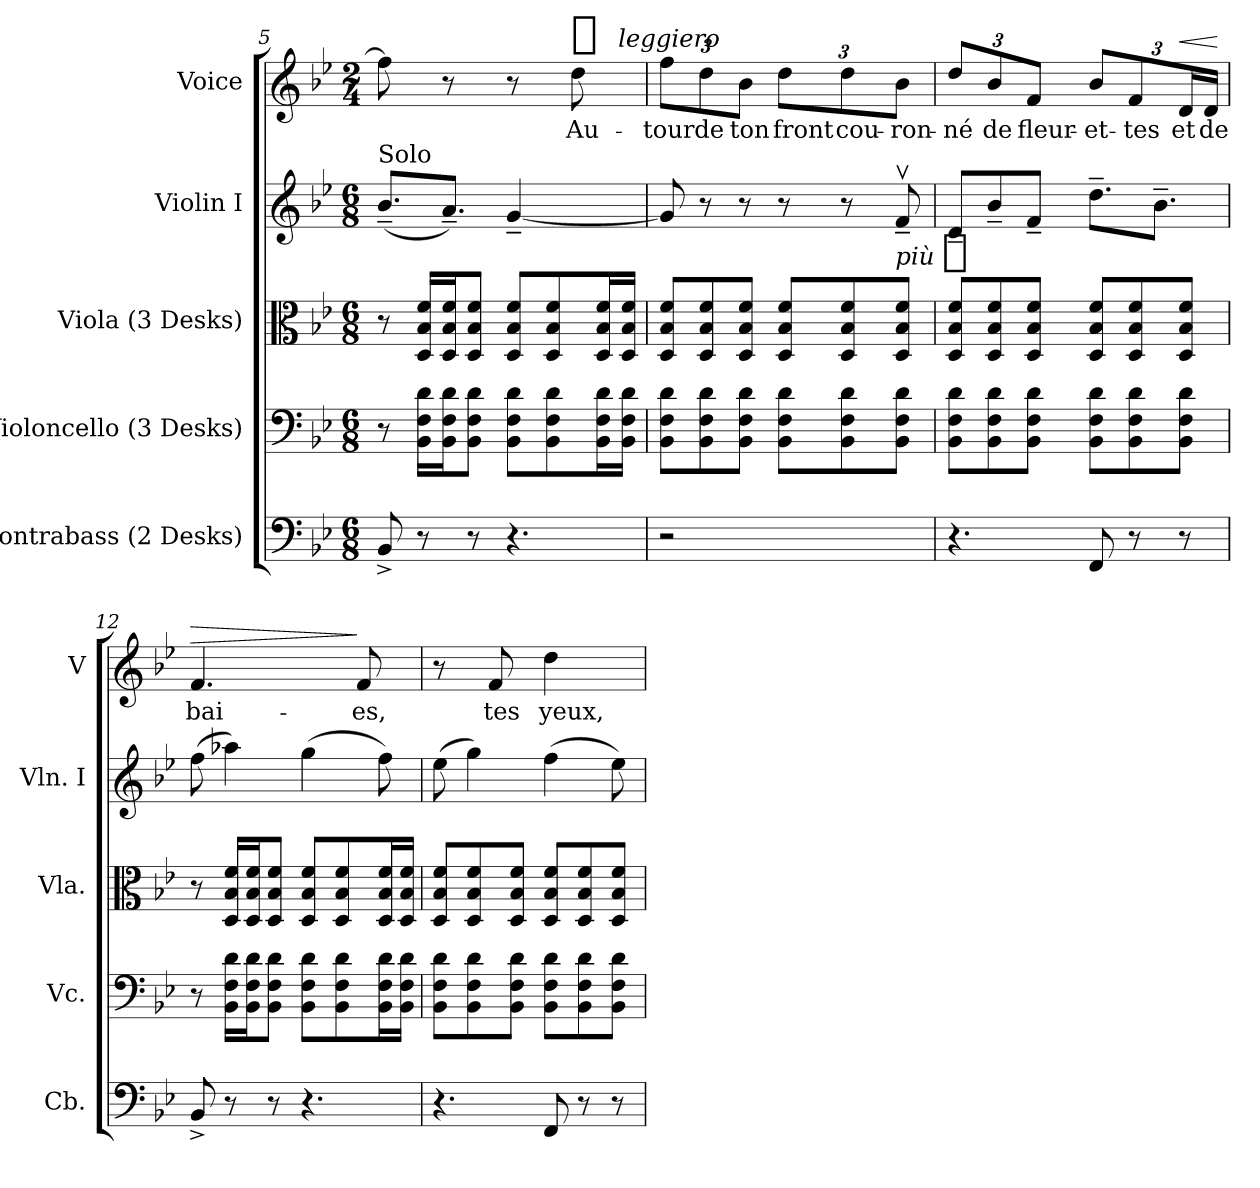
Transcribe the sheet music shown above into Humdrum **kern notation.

**kern	**kern	**kern	**kern	**dynam	**kern	**text	**dynam
*part5	*part4	*part3	*part2	*part2	*part1	*part1	*part1
*staff5	*staff4	*staff3	*staff2	*staff2	*staff1	*staff1	*staff1
*I"Contrabass (2 Desks)	*I"Violoncello (3 Desks)	*I"Viola (3 Desks)	*I"Violin I	*	*I"Voice	*	*
*I'Cb.	*I'Vc.	*I'Vla.	*I'Vln. I	*	*I'V	*	*
*clefF4	*clefF4	*clefC3	*clefG2	*	*clefG2	*	*
*ITrd7c12	*	*	*	*	*	*	*
*k[b-e-]	*k[b-e-]	*k[b-e-]	*k[b-e-]	*	*k[b-e-]	*	*
*B-:	*B-:	*B-:	*B-:	*	*B-:	*	*
*M6/8	*M6/8	*M6/8	*M6/8	*	*M2/4	*	*
*Xtuplet	*Xtuplet	*Xtuplet	*Xtuplet	*	*	*	*
=5	=5	=5	=5	=5	=5	=5	=5
!	!	!	!LO:TX:a:t=Solo	!	!	!	!
12BBB-^	12r	12r	(12.b-~L	.	8ff]	.	.
12r	24BB- 24F 24dLL	24D 24B- 24fLL	.	.	.	.	.
.	24BB- 24F 24dJ	24D 24B- 24fJ	12.a~J)	.	8r	.	.
12r	12BB- 12F 12dJ	12D 12B- 12fJ	.	.	.	.	.
!LO:N:vis=4.	!	!	!	!	!	!	!
4r	12BB- 12F 12dL	12D 12B- 12fL	[4g~	.	8r	.	.
.	12BB- 12F 12d	12D 12B- 12f	.	.	.	.	.
!	!	!	!	!	!	!	!LO:DY:a:t=%s leggiero
.	.	.	.	.	8dd	Au-	p
.	24BB- 24F 24dL	24D 24B- 24fL	.	.	.	.	.
.	24BB- 24F 24dJJ	24D 24B- 24fJJ	.	.	.	.	.
=6	=6	=6	=6	=6	=6	=6	=6
2r	12BB- 12F 12dL	12D 12B- 12fL	12g]	.	12ff\L	-tour	.
.	12BB- 12F 12d	12D 12B- 12f	12r	.	12dd\	de	.
.	12BB- 12F 12dJ	12D 12B- 12fJ	12r	.	12b-\J	ton	.
.	12BB- 12F 12dL	12D 12B- 12fL	12r	.	12dd\L	front	.
.	12BB- 12F 12d	12D 12B- 12f	12r	.	12dd\	cou-	.
!	!	!	!	!LO:DY:t=più %s	!	!	!
.	12BB- 12F 12dJ	12D 12B- 12fJ	12f~v	f	12b-\J	-ron-	.
=7	=7	=7	=7	=7	=7	=7	=7
!LO:N:vis=4.	!	!	!	!	!	!	!
4r	12BB- 12F 12dL	12D 12B- 12fL	12d~L	.	12dd/L	-né	.
.	12BB- 12F 12d	12D 12B- 12f	12b-~	.	12b-/	de	.
.	12BB- 12F 12dJ	12D 12B- 12fJ	12f~J	.	12f/J	fleur-	.
12FFF	12BB- 12F 12dL	12D 12B- 12fL	12.dd~L	.	12b-/L	-et-	.
12r	12BB- 12F 12d	12D 12B- 12f	.	.	12f/	-tes	.
.	.	.	12.b-~J	.	.	.	.
!	!	!	!	!	!	!	!LO:HP:a
12r	12BB- 12F 12dJ	12D 12B- 12fJ	.	.	24d/L	et	<
.	.	.	.	.	24d/JJ	de	.
.	.	.	.	.	.	.	[
=12	=12	=12	=12	=12	=12	=12	=12
!	!	!	!	!	!	!	!LO:HP:a
12BBB-^	12r	12r	(12ff	.	4.f	bai-	>
12r	24BB- 24F 24dLL	24D 24B- 24fLL	6aa-X)	.	.	.	.
.	24BB- 24F 24dJ	24D 24B- 24fJ	.	.	.	.	.
12r	12BB- 12F 12dJ	12D 12B- 12fJ	.	.	.	.	.
!LO:N:vis=4.	!	!	!	!	!	!	!
4r	12BB- 12F 12dL	12D 12B- 12fL	(6gg	.	.	.	.
.	12BB- 12F 12d	12D 12B- 12f	.	.	.	.	.
.	.	.	.	.	8f	-es,	]
.	24BB- 24F 24dL	24D 24B- 24fL	12ff)	.	.	.	.
.	24BB- 24F 24dJJ	24D 24B- 24fJJ	.	.	.	.	.
=9	=9	=9	=9	=9	=9	=9	=9
!LO:N:vis=4.	!	!	!	!	!	!	!
4r	12BB- 12F 12dL	12D 12B- 12fL	(12ee-	.	8r	.	.
.	12BB- 12F 12d	12D 12B- 12f	6gg)	.	.	.	.
.	.	.	.	.	8f	tes	.
.	12BB- 12F 12dJ	12D 12B- 12fJ	.	.	.	.	.
12FFF	12BB- 12F 12dL	12D 12B- 12fL	(6ff	.	[4dd	yeux,	.
12r	12BB- 12F 12d	12D 12B- 12f	.	.	.	.	.
12r	12BB- 12F 12dJ	12D 12B- 12fJ	12ee-)	.	.	.	.
=	=	=	=	=	=	=	=
*-	*-	*-	*-	*-	*-	*-	*-
